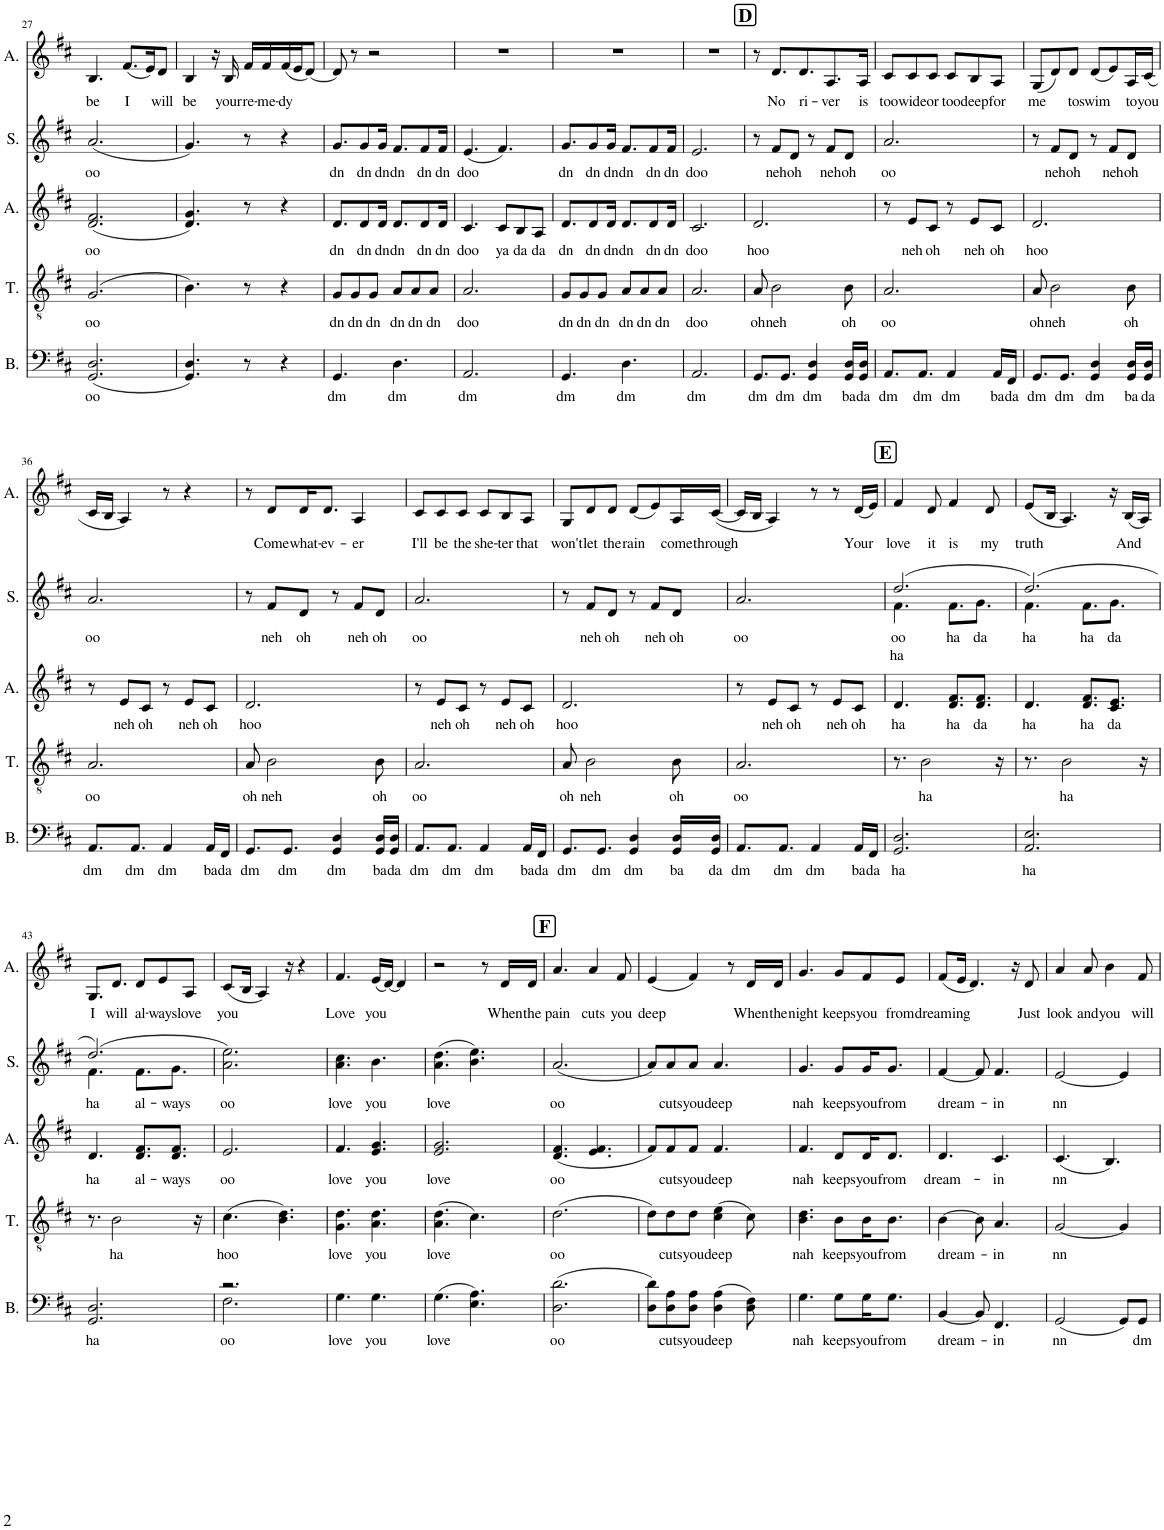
**kern	**text	**kern	**text	**kern	**text	**kern	**text	**kern	**text
*part5	*part5	*part4	*part4	*part3	*part3	*part2	*part2	*part1	*part1
*staff5	*staff5	*staff4	*staff4	*staff3	*staff3	*staff2	*staff2	*staff1	*staff1
*I"Bass	*	*I"Tenor	*	*I"Alto	*	*I"Soprano	*	*I"Alto	*
*I'B.	*	*I'T.	*	*I'A.	*	*I'S.	*	*I'A.	*
!!LO:PB:g=z
*clefF4	*	*clefGv2	*	*clefG2	*	*clefG2	*	*clefG2	*
*k[f#c#]	*	*k[f#c#]	*	*k[f#c#]	*	*k[f#c#]	*	*k[f#c#]	*
*M6/8	*	*M6/8	*	*M6/8	*	*M6/8	*	*M6/8	*
=27	=27	=27	=27	=27	=27	=27	=27	=27	=27
!	!LO:LY:b	!	!LO:LY:b	!	!LO:LY:b	!	!LO:LY:b	!	!LO:LY:b
(2.GG/ 2.D/	oo	(2.G/	oo	(2.d/ 2.f#/	oo	(2.a/	oo	4.B/	be
!	!	!	!	!	!	!	!	!	!LO:LY:b
.	.	.	.	.	.	.	.	(8.f#/L	I
.	.	.	.	.	.	.	.	16e/K)	.
!	!	!	!	!	!	!	!	!	!LO:LY:b
.	.	.	.	.	.	.	.	8d/J	will
=28	=28	=28	=28	=28	=28	=28	=28	=28	=28
!	!	!	!	!	!	!	!	!	!LO:LY:b
4.GG/ 4.D/)	.	4.B\)	.	4.d/ 4.g/)	.	4.g/)	.	4B/	be
.	.	.	.	.	.	.	.	16r	.
!	!	!	!	!	!	!	!	!	!LO:LY:b
.	.	.	.	.	.	.	.	16B/	your
!	!	!	!	!	!	!	!	!	!LO:LY:b
8r	.	8r	.	8r	.	8r	.	16f#/LL	re-
!	!	!	!	!	!	!	!	!	!LO:LY:b
.	.	.	.	.	.	.	.	16f#/	-me-
!	!	!	!	!	!	!	!	!	!LO:LY:b
4r	.	4r	.	4r	.	4r	.	(16f#/	-dy
.	.	.	.	.	.	.	.	16e/J	.
.	.	.	.	.	.	.	.	[8d/J)	.
=29	=29	=29	=29	=29	=29	=29	=29	=29	=29
!	!LO:LY:b	!	!LO:LY:b	!	!LO:LY:b	!	!LO:LY:b	!	!
4.GG/	dm	8G/L	dn	8.d/L	dn	8.g/L	dn	8d/]	.
!	!	!	!LO:LY:b	!	!	!	!	!	!
.	.	8G/	dn	.	.	.	.	8r	.
!	!	!	!	!	!LO:LY:b	!	!LO:LY:b	!	!
.	.	.	.	8d/	dn	8g/	dn	.	.
!	!	!	!LO:LY:b	!	!	!	!	!	!
.	.	8G/J	dn	.	.	.	.	2r	.
!	!	!	!	!	!LO:LY:b	!	!LO:LY:b	!	!
.	.	.	.	16d/Jk	dn	16g/Jk	dn	.	.
!	!LO:LY:b	!	!LO:LY:b	!	!LO:LY:b	!	!LO:LY:b	!	!
4.D\	dm	8A/L	dn	8.d/L	dn	8.f#/L	dn	.	.
!	!	!	!LO:LY:b	!	!	!	!	!	!
.	.	8A/	dn	.	.	.	.	.	.
!	!	!	!	!	!LO:LY:b	!	!LO:LY:b	!	!
.	.	.	.	8d/	dn	8f#/	dn	.	.
!	!	!	!LO:LY:b	!	!	!	!	!	!
.	.	8A/J	dn	.	.	.	.	.	.
!	!	!	!	!	!LO:LY:b	!	!LO:LY:b	!	!
.	.	.	.	16d/Jk	dn	16f#/Jk	dn	.	.
=30	=30	=30	=30	=30	=30	=30	=30	=30	=30
!	!LO:LY:b	!	!LO:LY:b	!	!LO:LY:b	!	!LO:LY:b	!	!
2.AA/	dm	2.A/	doo	4.c#/	doo	(4.e/	doo	2.r	.
!	!	!	!	!	!LO:LY:b	!	!	!	!
.	.	.	.	8c#/L	ya	4.f#/)	.	.	.
!	!	!	!	!	!LO:LY:b	!	!	!	!
.	.	.	.	8B/	da	.	.	.	.
!	!	!	!	!	!LO:LY:b	!	!	!	!
.	.	.	.	8A/J	da	.	.	.	.
=31	=31	=31	=31	=31	=31	=31	=31	=31	=31
!	!LO:LY:b	!	!LO:LY:b	!	!LO:LY:b	!	!LO:LY:b	!	!
4.GG/	dm	8G/L	dn	8.d/L	dn	8.g/L	dn	2.r	.
!	!	!	!LO:LY:b	!	!	!	!	!	!
.	.	8G/	dn	.	.	.	.	.	.
!	!	!	!	!	!LO:LY:b	!	!LO:LY:b	!	!
.	.	.	.	8d/	dn	8g/	dn	.	.
!	!	!	!LO:LY:b	!	!	!	!	!	!
.	.	8G/J	dn	.	.	.	.	.	.
!	!	!	!	!	!LO:LY:b	!	!LO:LY:b	!	!
.	.	.	.	16d/Jk	dn	16g/Jk	dn	.	.
!	!LO:LY:b	!	!LO:LY:b	!	!LO:LY:b	!	!LO:LY:b	!	!
4.D\	dm	8A/L	dn	8.d/L	dn	8.f#/L	dn	.	.
!	!	!	!LO:LY:b	!	!	!	!	!	!
.	.	8A/	dn	.	.	.	.	.	.
!	!	!	!	!	!LO:LY:b	!	!LO:LY:b	!	!
.	.	.	.	8d/	dn	8f#/	dn	.	.
!	!	!	!LO:LY:b	!	!	!	!	!	!
.	.	8A/J	dn	.	.	.	.	.	.
!	!	!	!	!	!LO:LY:b	!	!LO:LY:b	!	!
.	.	.	.	16d/Jk	dn	16f#/Jk	dn	.	.
=32	=32	=32	=32	=32	=32	=32	=32	=32	=32
!	!LO:LY:b	!	!LO:LY:b	!	!LO:LY:b	!	!LO:LY:b	!	!
2.AA/	dm	2.A/	doo	2.c#/	doo	2.e/	doo	2.r	.
!!LO:REH:place=s1:a:B:cj:fs=14:t=D
=33	=33	=33	=33	=33	=33	=33	=33	=33	=33
!	!LO:LY:b	!	!LO:LY:b	!	!LO:LY:b	!	!	!	!
8.GG/L	dm	8A/	oh	2.d/	hoo	8r	.	8r	.
!	!	!	!LO:LY:b	!	!	!	!LO:LY:b	!	!LO:LY:b
.	.	2B\	neh	.	.	8f#/L	neh	8.d/L	No
!	!LO:LY:b	!	!	!	!	!	!	!	!
8.GG/J	dm	.	.	.	.	.	.	.	.
!	!	!	!	!	!	!	!LO:LY:b	!	!
.	.	.	.	.	.	8d/J	oh	.	.
!	!	!	!	!	!	!	!	!	!LO:LY:b
.	.	.	.	.	.	.	.	8.d/	ri-
!	!LO:LY:b	!	!	!	!	!	!	!	!
4GG/ 4D/	dm	.	.	.	.	8r	.	.	.
!	!	!	!	!	!	!	!LO:LY:b	!	!LO:LY:b
.	.	.	.	.	.	8f#/L	neh	8.A/	-ver
!	!LO:LY:b	!	!LO:LY:b	!	!	!	!LO:LY:b	!	!
16GG/ 16D/LL	ba	8B\	oh	.	.	8d/J	oh	.	.
!	!LO:LY:b	!	!	!	!	!	!	!	!LO:LY:b
16GG/ 16D/JJ	da	.	.	.	.	.	.	16A/Jk	is
=34	=34	=34	=34	=34	=34	=34	=34	=34	=34
!	!LO:LY:b	!	!LO:LY:b	!	!	!	!LO:LY:b	!	!LO:LY:b
8.AA/L	dm	2.A/	oo	8r	.	2.a/	oo	8c#/L	too
!	!	!	!	!	!LO:LY:b	!	!	!	!LO:LY:b
.	.	.	.	8e/L	neh	.	.	8c#/	wide
!	!LO:LY:b	!	!	!	!	!	!	!	!
8.AA/J	dm	.	.	.	.	.	.	.	.
!	!	!	!	!	!LO:LY:b	!	!	!	!LO:LY:b
.	.	.	.	8c#/J	oh	.	.	8c#/J	or
!	!LO:LY:b	!	!	!	!	!	!	!	!LO:LY:b
4AA/	dm	.	.	8r	.	.	.	8c#/L	too
!	!	!	!	!	!LO:LY:b	!	!	!	!LO:LY:b
.	.	.	.	8e/L	neh	.	.	8B/	deep
!	!LO:LY:b	!	!	!	!LO:LY:b	!	!	!	!LO:LY:b
16AA/LL	ba	.	.	8c#/J	oh	.	.	8A/J	for
!	!LO:LY:b	!	!	!	!	!	!	!	!
16FF#/JJ	da	.	.	.	.	.	.	.	.
=35	=35	=35	=35	=35	=35	=35	=35	=35	=35
!	!LO:LY:b	!	!LO:LY:b	!	!LO:LY:b	!	!	!	!LO:LY:b
8.GG/L	dm	8A/	oh	2.d/	hoo	8r	.	(8G/L	me
!	!	!	!LO:LY:b	!	!	!	!LO:LY:b	!	!
.	.	2B\	neh	.	.	8f#/L	neh	8d/)	.
!	!LO:LY:b	!	!	!	!	!	!	!	!
8.GG/J	dm	.	.	.	.	.	.	.	.
!	!	!	!	!	!	!	!LO:LY:b	!	!LO:LY:b
.	.	.	.	.	.	8d/J	oh	8d/J	to
!	!LO:LY:b	!	!	!	!	!	!	!	!LO:LY:b
4GG/ 4D/	dm	.	.	.	.	8r	.	(8d/L	swim
!	!	!	!	!	!	!	!LO:LY:b	!	!
.	.	.	.	.	.	8f#/L	neh	8e/)	.
!	!LO:LY:b	!	!LO:LY:b	!	!	!	!LO:LY:b	!	!LO:LY:b
16GG/ 16D/LL	ba	8B\	oh	.	.	8d/J	oh	16A/L	to
!	!LO:LY:b	!	!	!	!	!	!	!	!LO:LY:b
16GG/ 16D/JJ	da	.	.	.	.	.	.	(16c#/JJ	you
!!LO:LB:g=z
=36	=36	=36	=36	=36	=36	=36	=36	=36	=36
!	!LO:LY:b	!	!LO:LY:b	!	!	!	!LO:LY:b	!	!
8.AA/L	dm	2.A/	oo	8r	.	2.a/	oo	16c#/LL	.
.	.	.	.	.	.	.	.	16B/JJ	.
!	!	!	!	!	!LO:LY:b	!	!	!	!
.	.	.	.	8e/L	neh	.	.	4A/)	.
!	!LO:LY:b	!	!	!	!	!	!	!	!
8.AA/J	dm	.	.	.	.	.	.	.	.
!	!	!	!	!	!LO:LY:b	!	!	!	!
.	.	.	.	8c#/J	oh	.	.	.	.
!	!LO:LY:b	!	!	!	!	!	!	!	!
4AA/	dm	.	.	8r	.	.	.	8r	.
!	!	!	!	!	!LO:LY:b	!	!	!	!
.	.	.	.	8e/L	neh	.	.	4r	.
!	!LO:LY:b	!	!	!	!LO:LY:b	!	!	!	!
16AA/LL	ba	.	.	8c#/J	oh	.	.	.	.
!	!LO:LY:b	!	!	!	!	!	!	!	!
16FF#/JJ	da	.	.	.	.	.	.	.	.
=37	=37	=37	=37	=37	=37	=37	=37	=37	=37
!	!LO:LY:b	!	!LO:LY:b	!	!LO:LY:b	!	!	!	!
8.GG/L	dm	8A/	oh	2.d/	hoo	8r	.	8r	.
!	!	!	!LO:LY:b	!	!	!	!LO:LY:b	!	!LO:LY:b
.	.	2B\	neh	.	.	8f#/L	neh	8d/L	Come
!	!LO:LY:b	!	!	!	!	!	!	!	!
8.GG/J	dm	.	.	.	.	.	.	.	.
!	!	!	!	!	!	!	!LO:LY:b	!	!LO:LY:b
.	.	.	.	.	.	8d/J	oh	16d/K	what-
!	!	!	!	!	!	!	!	!	!LO:LY:b
.	.	.	.	.	.	.	.	8.d/J	-ev-
!	!LO:LY:b	!	!	!	!	!	!	!	!
4GG/ 4D/	dm	.	.	.	.	8r	.	.	.
!	!	!	!	!	!	!	!LO:LY:b	!	!LO:LY:b
.	.	.	.	.	.	8f#/L	neh	4A/	-er
!	!LO:LY:b	!	!LO:LY:b	!	!	!	!LO:LY:b	!	!
16GG/ 16D/LL	ba	8B\	oh	.	.	8d/J	oh	.	.
!	!LO:LY:b	!	!	!	!	!	!	!	!
16GG/ 16D/JJ	da	.	.	.	.	.	.	.	.
=38	=38	=38	=38	=38	=38	=38	=38	=38	=38
!	!LO:LY:b	!	!LO:LY:b	!	!	!	!LO:LY:b	!	!LO:LY:b
8.AA/L	dm	2.A/	oo	8r	.	2.a/	oo	8c#/L	I'll
!	!	!	!	!	!LO:LY:b	!	!	!	!LO:LY:b
.	.	.	.	8e/L	neh	.	.	8c#/	be
!	!LO:LY:b	!	!	!	!	!	!	!	!
8.AA/J	dm	.	.	.	.	.	.	.	.
!	!	!	!	!	!LO:LY:b	!	!	!	!LO:LY:b
.	.	.	.	8c#/J	oh	.	.	8c#/J	the
!	!LO:LY:b	!	!	!	!	!	!	!	!LO:LY:b
4AA/	dm	.	.	8r	.	.	.	8c#/L	she-
!	!	!	!	!	!LO:LY:b	!	!	!	!LO:LY:b
.	.	.	.	8e/L	neh	.	.	8B/	-ter
!	!LO:LY:b	!	!	!	!LO:LY:b	!	!	!	!LO:LY:b
16AA/LL	ba	.	.	8c#/J	oh	.	.	8A/J	that
!	!LO:LY:b	!	!	!	!	!	!	!	!
16FF#/JJ	da	.	.	.	.	.	.	.	.
=39	=39	=39	=39	=39	=39	=39	=39	=39	=39
!	!LO:LY:b	!	!LO:LY:b	!	!LO:LY:b	!	!	!	!LO:LY:b
8.GG/L	dm	8A/	oh	2.d/	hoo	8r	.	8G/L	won't
!	!	!	!LO:LY:b	!	!	!	!LO:LY:b	!	!LO:LY:b
.	.	2B\	neh	.	.	8f#/L	neh	8d/	let
!	!LO:LY:b	!	!	!	!	!	!	!	!
8.GG/J	dm	.	.	.	.	.	.	.	.
!	!	!	!	!	!	!	!LO:LY:b	!	!LO:LY:b
.	.	.	.	.	.	8d/J	oh	8d/J	the
!	!LO:LY:b	!	!	!	!	!	!	!	!LO:LY:b
4GG/ 4D/	dm	.	.	.	.	8r	.	(8d/L	rain
!	!	!	!	!	!	!	!LO:LY:b	!	!
.	.	.	.	.	.	8f#/L	neh	8e/)	.
!	!LO:LY:b	!	!LO:LY:b	!	!	!	!LO:LY:b	!	!LO:LY:b
16GG/ 16D/LL	ba	8B\	oh	.	.	8d/J	oh	16A/L	come
!	!LO:LY:b	!	!	!	!	!	!	!	!LO:LY:b
16GG/ 16D/JJ	da	.	.	.	.	.	.	([16c#/JJ	through
=40	=40	=40	=40	=40	=40	=40	=40	=40	=40
!	!LO:LY:b	!	!LO:LY:b	!	!	!	!LO:LY:b	!	!
8.AA/L	dm	2.A/	oo	8r	.	2.a/	oo	16c#/LL]	.
.	.	.	.	.	.	.	.	16B/JJ	.
!	!	!	!	!	!LO:LY:b	!	!	!	!
.	.	.	.	8e/L	neh	.	.	4A/)	.
!	!LO:LY:b	!	!	!	!	!	!	!	!
8.AA/J	dm	.	.	.	.	.	.	.	.
!	!	!	!	!	!LO:LY:b	!	!	!	!
.	.	.	.	8c#/J	oh	.	.	.	.
!	!LO:LY:b	!	!	!	!	!	!	!	!
4AA/	dm	.	.	8r	.	.	.	8r	.
!	!	!	!	!	!LO:LY:b	!	!	!	!
.	.	.	.	8e/L	neh	.	.	8r	.
!	!LO:LY:b	!	!	!	!LO:LY:b	!	!	!	!LO:LY:b
16AA/LL	ba	.	.	8c#/J	oh	.	.	(16d/LL	Your
!	!LO:LY:b	!	!	!	!	!	!	!	!
16FF#/JJ	da	.	.	.	.	.	.	16e/JJ)	.
!!LO:REH:place=s1:a:B:cj:fs=14:t=E
=41	=41	=41	=41	=41	=41	=41	=41	=41	=41
!	!LO:LY:b	!	!	!	!LO:LY:b	!	!LO:LY:b	!	!
*	*	*	*	*	*	*^	*	*	*
!	!	!	!	!	!	!	!	!LO:LY:b	!	!LO:LY:b
2.GG/ 2.D/	ha	8.r	.	4.d/	ha	(2.dd/	4.f#\	ha	4f#/	love
!	!	!	!LO:LY:b	!	!	!	!	!	!	!
.	.	2B\	ha	.	.	.	.	.	.	.
!	!	!	!	!	!	!	!	!	!	!LO:LY:b
.	.	.	.	.	.	.	.	.	8d/	it
!	!	!	!	!	!LO:LY:b	!	!	!LO:LY:b	!	!LO:LY:b
.	.	.	.	8.d/ 8.f#/L	ha	.	8.f#\L	ha	4f#/	is
!	!	!	!	!	!LO:LY:b	!	!	!LO:LY:b	!	!
.	.	.	.	8.d/ 8.f#/J	da	.	8.g\J	da	.	.
!	!	!	!	!	!	!	!	!	!	!LO:LY:b
.	.	.	.	.	.	.	.	.	8d/	my
.	.	16r	.	.	.	.	.	.	.	.
=42	=42	=42	=42	=42	=42	=42	=42	=42	=42	=42
!	!LO:LY:b	!	!	!	!LO:LY:b	!	!	!LO:LY:b	!	!LO:LY:b
2.AA/ 2.E/	ha	8.r	.	4.d/	ha	(2.dd/)	4.f#\	ha	(8e/L	truth
.	.	.	.	.	.	.	.	.	16B/Jk	.
!	!	!	!LO:LY:b	!	!	!	!	!	!	!
.	.	2B\	ha	.	.	.	.	.	4.A/)	.
!	!	!	!	!	!LO:LY:b	!	!	!LO:LY:b	!	!
.	.	.	.	8.d/ 8.f#/L	ha	.	8.f#\L	ha	.	.
!	!	!	!	!	!LO:LY:b	!	!	!LO:LY:b	!	!
.	.	.	.	8.c#/ 8.e/J	da	.	8.g\J	da	16r	.
!	!	!	!	!	!	!	!	!	!	!LO:LY:b
.	.	.	.	.	.	.	.	.	(16B/LL	And
.	.	16r	.	.	.	.	.	.	16A/JJ)	.
!!LO:LB:g=z
=43	=43	=43	=43	=43	=43	=43	=43	=43	=43	=43
!	!LO:LY:b	!	!	!	!LO:LY:b	!	!	!LO:LY:b	!	!LO:LY:b
2.GG/ 2.D/	ha	8.r	.	4.d/	ha	(2.dd/)	4.f#\	ha	8.G/L	I
!	!	!	!LO:LY:b	!	!	!	!	!	!	!LO:LY:b
.	.	2B\	ha	.	.	.	.	.	8.d/J	will
!	!	!	!	!	!LO:LY:b	!	!	!LO:LY:b	!	!LO:LY:b
.	.	.	.	8.d/ 8.f#/L	al-	.	8.f#\L	al-	8d/L	al-
!	!	!	!	!	!	!	!	!	!	!LO:LY:b
.	.	.	.	.	.	.	.	.	8e/	-ways
!	!	!	!	!	!LO:LY:b	!	!	!LO:LY:b	!	!
.	.	.	.	8.d/ 8.f#/J	-ways	.	8.g\J	-ways	.	.
!	!	!	!	!	!	!	!	!	!	!LO:LY:b
.	.	.	.	.	.	.	.	.	8A/J	love
.	.	16r	.	.	.	.	.	.	.	.
*	*	*	*	*	*	*v	*v	*	*	*
=44	=44	=44	=44	=44	=44	=44	=44	=44	=44
*^	*	*	*	*	*	*	*	*	*
!	!	!LO:LY:b	!	!LO:LY:b	!	!LO:LY:b	!	!LO:LY:b	!	!LO:LY:b
2.r	2.F#\	oo	(4.c#\	hoo	2.e/	oo	2.a\ 2.ee\)	oo	(8c#/L	you
.	.	.	.	.	.	.	.	.	16B/Jk	.
.	.	.	.	.	.	.	.	.	4A/)	.
.	.	.	4.B\ 4.d\)	.	.	.	.	.	.	.
.	.	.	.	.	.	.	.	.	16r	.
.	.	.	.	.	.	.	.	.	4r	.
*v	*v	*	*	*	*	*	*	*	*	*
=45	=45	=45	=45	=45	=45	=45	=45	=45	=45
!	!LO:LY:b	!	!LO:LY:b	!	!LO:LY:b	!	!LO:LY:b	!	!LO:LY:b
4.G\	love	4.G\ 4.d\	love	4.f#/	love	4.a\ 4.cc#\	love	4.f#/	Love
!	!LO:LY:b	!	!LO:LY:b	!	!LO:LY:b	!	!LO:LY:b	!	!LO:LY:b
4.G\	you	4.A\ 4.d\	you	4.e/ 4.g/	you	4.b\	you	(16e/LL	you
.	.	.	.	.	.	.	.	[16d/JJ)	.
.	.	.	.	.	.	.	.	4d/]	.
=46	=46	=46	=46	=46	=46	=46	=46	=46	=46
!	!LO:LY:b	!	!LO:LY:b	!	!LO:LY:b	!	!LO:LY:b	!	!
(4.G\	love	(4.A\ 4.d\	love	2.e/ 2.g/	love	(4.a\ 4.dd\	love	2r	.
4.E\ 4.A\)	.	4.c#\)	.	.	.	4.b\ 4.ee\)	.	.	.
.	.	.	.	.	.	.	.	8r	.
!	!	!	!	!	!	!	!	!	!LO:LY:b
.	.	.	.	.	.	.	.	16d/LL	When
!	!	!	!	!	!	!	!	!	!LO:LY:b
.	.	.	.	.	.	.	.	16d/JJ	the
!!LO:REH:place=s1:a:B:cj:fs=14:t=F
=47	=47	=47	=47	=47	=47	=47	=47	=47	=47
!	!LO:LY:b	!	!LO:LY:b	!	!LO:LY:b	!	!LO:LY:b	!	!LO:LY:b
(2.D\ 2.d\	oo	(2.d\	oo	(4.d/ 4.f#/	oo	(2.a/	oo	4.a/	pain
!	!	!	!	!	!	!	!	!	!LO:LY:b
.	.	.	.	4.e/ 4.f#/	.	.	.	4a/	cuts
!	!	!	!	!	!	!	!	!	!LO:LY:b
.	.	.	.	.	.	.	.	8f#/	you
=48	=48	=48	=48	=48	=48	=48	=48	=48	=48
!	!	!	!	!	!	!	!	!	!LO:LY:b
8D\ 8d\L)	.	8d\L)	.	8f#/L)	.	8a/L)	.	(4e/	deep
!	!LO:LY:b	!	!LO:LY:b	!	!LO:LY:b	!	!LO:LY:b	!	!
8D\ 8A\	cuts	8d\	cuts	8f#/	cuts	8a/	cuts	.	.
!	!LO:LY:b	!	!LO:LY:b	!	!LO:LY:b	!	!LO:LY:b	!	!
8D\ 8A\J	you	8d\J	you	8f#/J	you	8a/J	you	4f#/)	.
!	!LO:LY:b	!	!LO:LY:b	!	!LO:LY:b	!	!LO:LY:b	!	!
(4D\ 4A\	deep	(4c#\ 4e\	deep	4.f#/	deep	4.a/	deep	.	.
.	.	.	.	.	.	.	.	8r	.
!	!	!	!	!	!	!	!	!	!LO:LY:b
8D\ 8F#\)	.	8c#\)	.	.	.	.	.	16d/LL	When
!	!	!	!	!	!	!	!	!	!LO:LY:b
.	.	.	.	.	.	.	.	16d/JJ	the
=49	=49	=49	=49	=49	=49	=49	=49	=49	=49
!	!LO:LY:b	!	!LO:LY:b	!	!LO:LY:b	!	!LO:LY:b	!	!LO:LY:b
4.G\	nah	4.B\ 4.d\	nah	4.f#/	nah	4.g/	nah	4.g/	night
!	!LO:LY:b	!	!LO:LY:b	!	!LO:LY:b	!	!LO:LY:b	!	!LO:LY:b
8G\L	keeps	8B\L	keeps	8d/L	keeps	8g/L	keeps	8g/L	keeps
!	!LO:LY:b	!	!LO:LY:b	!	!LO:LY:b	!	!LO:LY:b	!	!LO:LY:b
16G\K	you	16B\K	you	16d/K	you	16g/K	you	8f#/	you
!	!LO:LY:b	!	!LO:LY:b	!	!LO:LY:b	!	!LO:LY:b	!	!
8.G\J	from	8.B\J	from	8.d/J	from	8.g/J	from	.	.
!	!	!	!	!	!	!	!	!	!LO:LY:b
.	.	.	.	.	.	.	.	8e/J	from
=50	=50	=50	=50	=50	=50	=50	=50	=50	=50
!	!LO:LY:b	!	!LO:LY:b	!	!LO:LY:b	!	!LO:LY:b	!	!LO:LY:b
[4BB/	dream-	[4B\	dream-	4.d/	dream-	[4f#/	dream-	(8f#/L	dreaming
.	.	.	.	.	.	.	.	16e/Jk	.
.	.	.	.	.	.	.	.	4.d/)	.
8BB/]	.	8B\]	.	.	.	8f#/]	.	.	.
!	!LO:LY:b	!	!LO:LY:b	!	!LO:LY:b	!	!LO:LY:b	!	!
4.FF#/	-in	4.A/	-in	4.c#/	-in	4.f#/	-in	.	.
.	.	.	.	.	.	.	.	16r	.
!	!	!	!	!	!	!	!	!	!LO:LY:b
.	.	.	.	.	.	.	.	8d/	Just
=51	=51	=51	=51	=51	=51	=51	=51	=51	=51
!	!LO:LY:b	!	!LO:LY:b	!	!LO:LY:b	!	!LO:LY:b	!	!LO:LY:b
(2GG/	nn	[2G/	nn	(4.c#/	nn	[2e/	nn	4a/	look
!	!	!	!	!	!	!	!	!	!LO:LY:b
.	.	.	.	.	.	.	.	8a/	and
!	!	!	!	!	!	!	!	!	!LO:LY:b
.	.	.	.	4.B/)	.	.	.	4b\	you
8GG/L)	.	4G/]	.	.	.	4e/]	.	.	.
!	!LO:LY:b	!	!	!	!	!	!	!	!LO:LY:b
8GG/J	dm	.	.	.	.	.	.	8f#/	will
=	=	=	=	=	=	=	=	=	=
*-	*-	*-	*-	*-	*-	*-	*-	*-	*-
